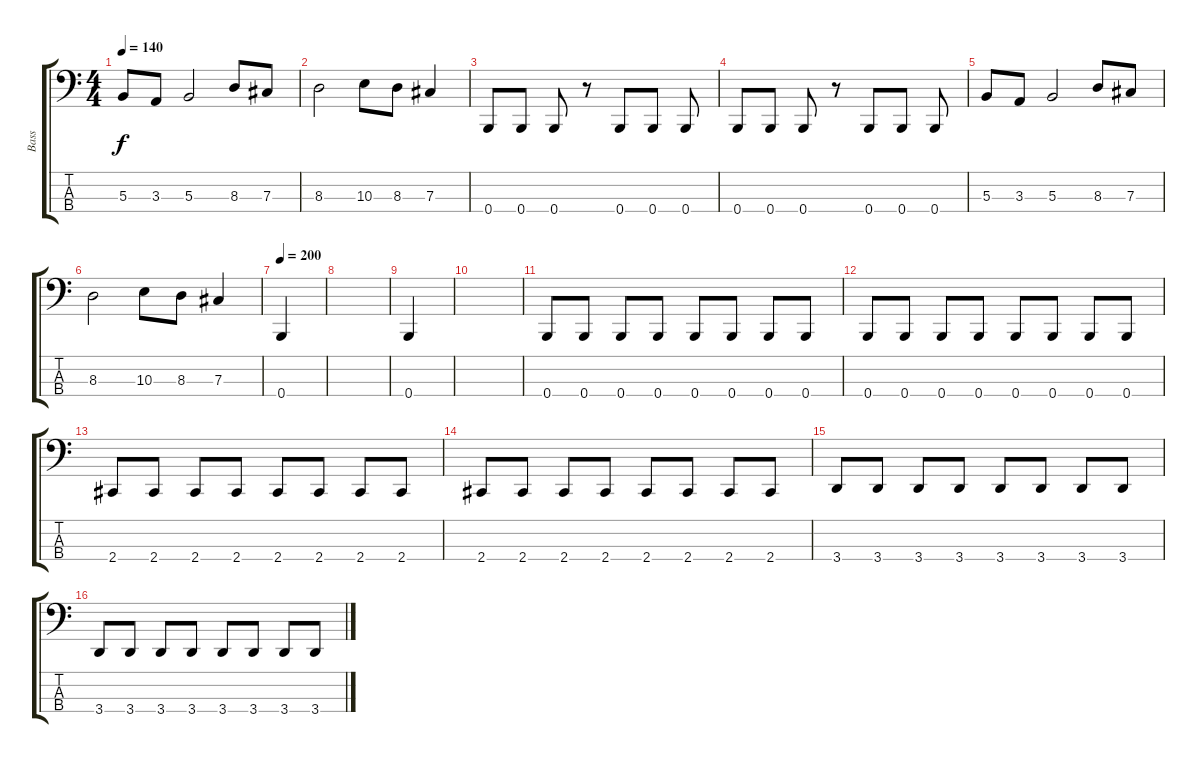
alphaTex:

\track ("Bass" "Bass") {instrument electricbasspick}
\staff {score tabs}
\tuning (E2 B1 Gb1 B0) {hide}
\ts (4 4)
\tempo 140
\clef f4
\ks c
5.3.8{dy f} 3.3.8 5.3.2 8.3.8 7.3.8 |
8.3.2 10.3.8 8.3.8 7.3.4 |
0.4.8 0.4.8 0.4.8 r.8 0.4.8 0.4.8 0.4.8 |
0.4.8 0.4.8 0.4.8 r.8 0.4.8 0.4.8 0.4.8 |
5.3.8 3.3.8 5.3.2 8.3.8 7.3.8 |
8.3.2 10.3.8 8.3.8 7.3.4 |
\tempo 200
0.4.4 |
|
0.4.4 |
|
0.4.8 0.4.8 0.4.8 0.4.8 0.4.8 0.4.8 0.4.8 0.4.8 |
0.4.8 0.4.8 0.4.8 0.4.8 0.4.8 0.4.8 0.4.8 0.4.8 |
2.4.8 2.4.8 2.4.8 2.4.8 2.4.8 2.4.8 2.4.8 2.4.8 |
2.4.8 2.4.8 2.4.8 2.4.8 2.4.8 2.4.8 2.4.8 2.4.8 |
3.4.8 3.4.8 3.4.8 3.4.8 3.4.8 3.4.8 3.4.8 3.4.8 |
3.4.8 3.4.8 3.4.8 3.4.8 3.4.8 3.4.8 3.4.8 3.4.8
